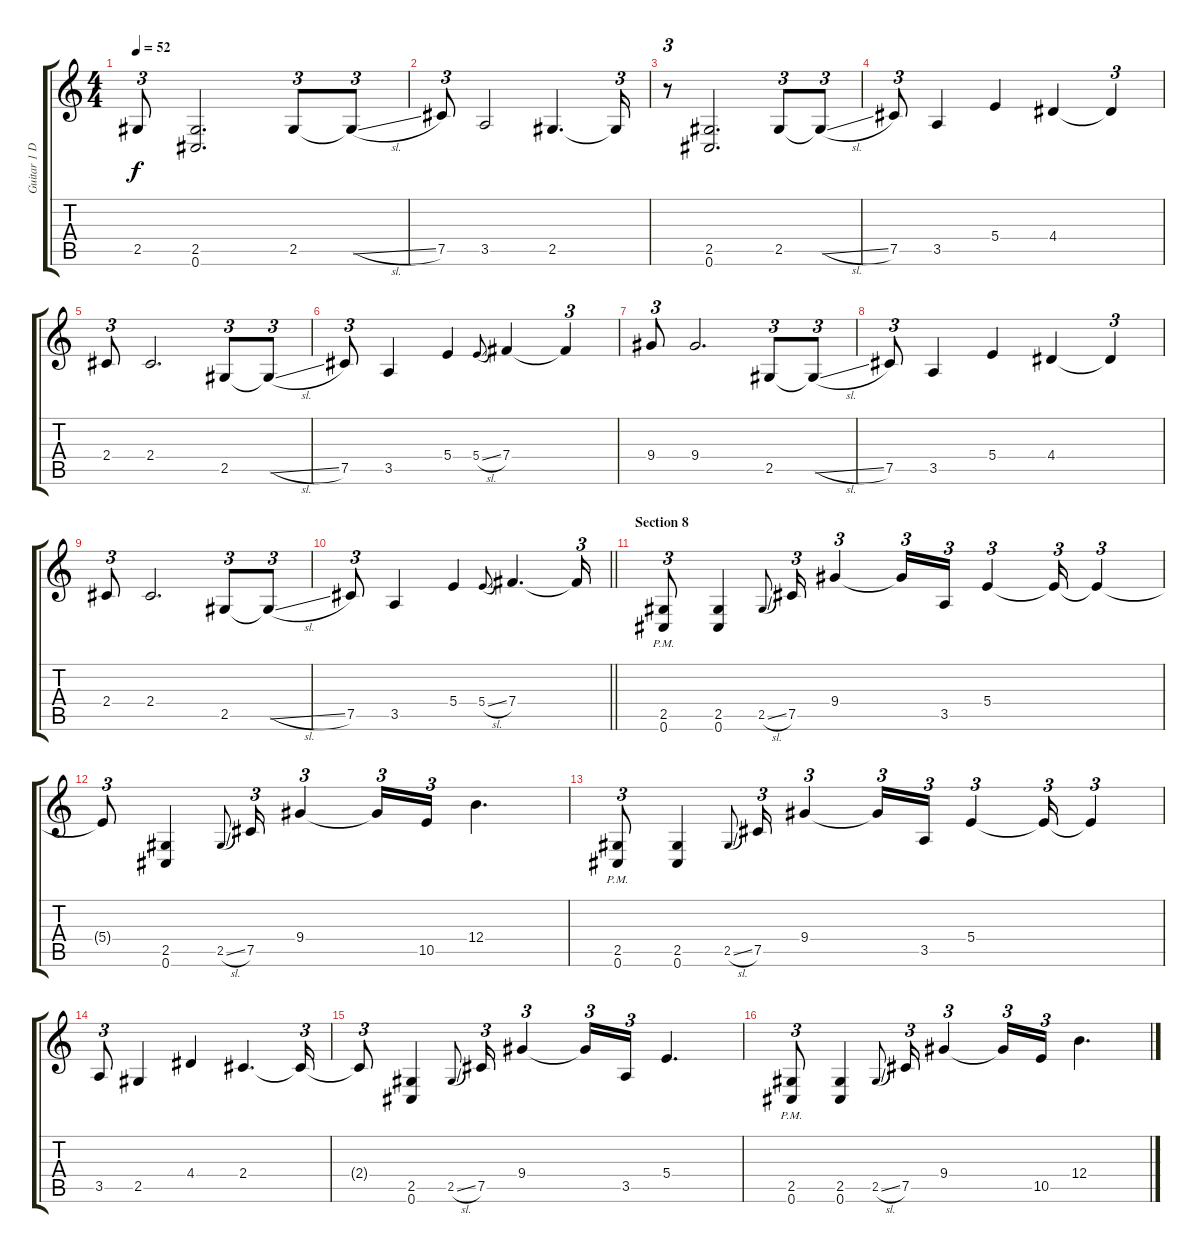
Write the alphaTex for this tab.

\track ("Guitar 1 Delay and Feedback (Ignore Me)" "Guitar 1 D") {instrument distortionguitar}
\staff {score tabs}
\tuning (Db4 Ab3 E3 B2 Gb2 Db2) {hide}
\ts (4 4)
\tempo 52
\clef g2
\ks c
2.5{t}.8{tu (3 2) dy f} (2.5 0.6).2{d} 2.5.8{tu (3 2)} 2.5{sl t}.8{tu (3 2)} |
7.5.8{tu (3 2)} 3.5.2 2.5.4{d} 2.5{t}.16{tu (3 2)} |
r.8{tu (3 2)} (2.5 0.6).2{d} 2.5.8{tu (3 2)} 2.5{sl t}.8{tu (3 2)} |
7.5.8{tu (3 2)} 3.5.4 5.4.4 4.4.4 4.4{t}.4{tu (3 2)} |
2.4.8{tu (3 2)} 2.4.2{d} 2.5.8{tu (3 2)} 2.5{sl t}.8{tu (3 2)} |
7.5.8{tu (3 2)} 3.5.4 5.4.4 5.4{sl}.8{gr onbeat} 7.4.4 7.4{t}.4{tu (3 2)} |
9.4.8{tu (3 2)} 9.4.2{d} 2.5.8{tu (3 2)} 2.5{sl t}.8{tu (3 2)} |
7.5.8{tu (3 2)} 3.5.4 5.4.4 4.4.4 4.4{t}.4{tu (3 2)} |
2.4.8{tu (3 2)} 2.4.2{d} 2.5.8{tu (3 2)} 2.5{sl t}.8{tu (3 2)} |
\barLineRight lightlight
7.5.8{tu (3 2)} 3.5.4 5.4.4 5.4{sl}.8{gr onbeat} 7.4.4{d} 7.4{t}.16{tu (3 2)} |
\section ("" "Section 8")
(2.5{pm} 0.6{pm}).8{tu (3 2)} (2.5 0.6).4 2.5{sl}.8{gr onbeat} 7.5.16{tu (3 2)} 9.4.4{tu (3 2)} 9.4{t}.16{tu (3 2)} 3.5.16{tu (3 2)} 5.4.4{tu (3 2)} 5.4{t}.16{tu (3 2)} 5.4{t}.4{tu (3 2)} |
5.4{t}.8{tu (3 2)} (2.5 0.6).4 2.5{sl}.8{gr onbeat} 7.5.16{tu (3 2)} 9.4.4{tu (3 2)} 9.4{t}.16{tu (3 2)} 10.5.16{tu (3 2)} 12.4.4{d} |
(2.5{pm} 0.6{pm}).8{tu (3 2)} (2.5 0.6).4 2.5{sl}.8{gr onbeat} 7.5.16{tu (3 2)} 9.4.4{tu (3 2)} 9.4{t}.16{tu (3 2)} 3.5.16{tu (3 2)} 5.4.4{tu (3 2)} 5.4{t}.16{tu (3 2)} 5.4{t}.4{tu (3 2)} |
3.5.8{tu (3 2)} 2.5.4 4.4.4 2.4.4{d} 2.4{t}.16{tu (3 2)} |
2.4{t}.8{tu (3 2)} (2.5 0.6).4 2.5{sl}.8{gr onbeat} 7.5.16{tu (3 2)} 9.4.4{tu (3 2)} 9.4{t}.16{tu (3 2)} 3.5.16{tu (3 2)} 5.4.4{d} |
(2.5{pm} 0.6{pm}).8{tu (3 2)} (2.5 0.6).4 2.5{sl}.8{gr onbeat} 7.5.16{tu (3 2)} 9.4.4{tu (3 2)} 9.4{t}.16{tu (3 2)} 10.5.16{tu (3 2)} 12.4.4{d}
